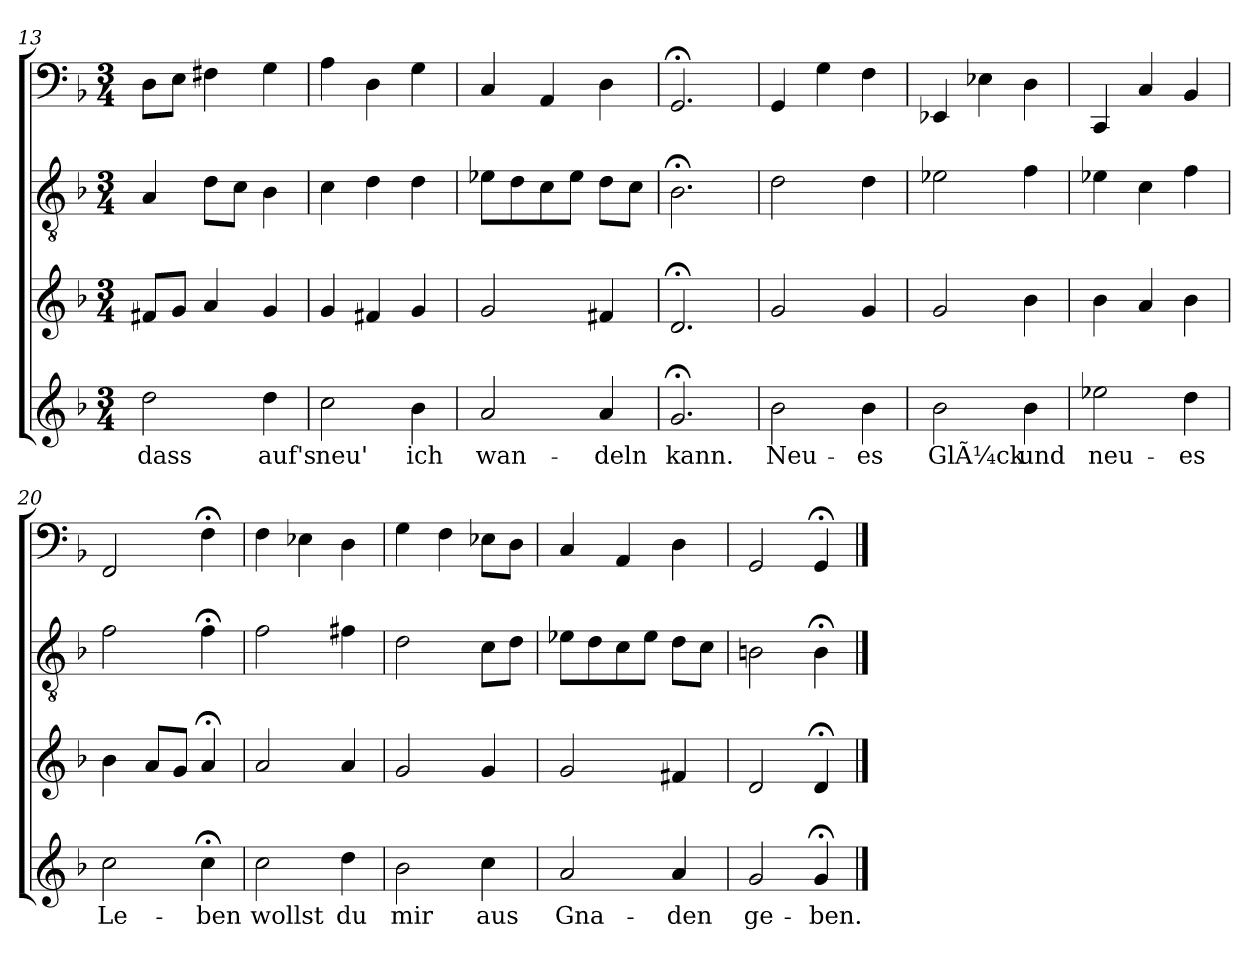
**kern	**text	**kern	**kern	**kern
*part4	*part4	*part3	*part2	*part1
*staff4	*staff4	*staff3	*staff2	*staff1
*clefG2	*	*clefG2	*clefGv2	*clefF4
*k[b-]	*	*k[b-]	*k[b-]	*k[b-]
*d:	*	*d:	*d:	*d:
*M3/4	*	*M3/4	*M3/4	*M3/4
=13	=13	=13	=13	=13
2dd	dass	8f#XL	4A	8DL
.	.	8gJ	.	8EJ
.	.	4a	8dL	4F#X
.	.	.	8cJ	.
4dd	auf's	4g	4B-	4G
=14	=14	=14	=14	=14
2cc	neu'	4g	4c	4A
.	.	4f#X	4d	4D
4b-	ich	4g	4d	4G
=15	=15	=15	=15	=15
2a	wan-	2g	8e-XL	4C
.	.	.	8d	.
.	.	.	8c	4AA
.	.	.	8e-J	.
4a	-deln	4f#X	8dL	4D
.	.	.	8cJ	.
=16	=16	=16	=16	=16
2.g;<	kann.	2.d;<	2.B-;<	2.GG;<
=17	=17	=17	=17	=17
2b-	Neu-	2g	2d	4GG
.	.	.	.	4G
4b-	-es	4g	4d	4F
=18	=18	=18	=18	=18
2b-	GlÃ¼ck	2g	2e-X	4EE-X
.	.	.	.	4E-X
4b-	und	4b-	4f	4D
=19	=19	=19	=19	=19
2ee-X	neu-	4b-	4e-X	4CC
.	.	4a	4c	4C
4dd	-es	4b-	4f	4BB-
=20	=20	=20	=20	=20
2cc	Le-	4b-	2f	2FF
.	.	8aL	.	.
.	.	8gJ	.	.
4cc;<	-ben	4a;<	4f;<	4F;<
=21	=21	=21	=21	=21
2cc	wollst	2a	2f	4F
.	.	.	.	4E-X
4dd	du	4a	4f#X	4D
=22	=22	=22	=22	=22
2b-	mir	2g	2d	4G
.	.	.	.	4F
4cc	aus	4g	8cL	8E-XL
.	.	.	8dJ	8DJ
=23	=23	=23	=23	=23
2a	Gna-	2g	8e-XL	4C
.	.	.	8d	.
.	.	.	8c	4AA
.	.	.	8e-J	.
4a	-den	4f#X	8dL	4D
.	.	.	8cJ	.
=24	=24	=24	=24	=24
2g	ge-	2d	2Bn	2GG
4g;<	-ben.	4d;<	4B;<	4GG;<
==	==	==	==	==
*-	*-	*-	*-	*-
